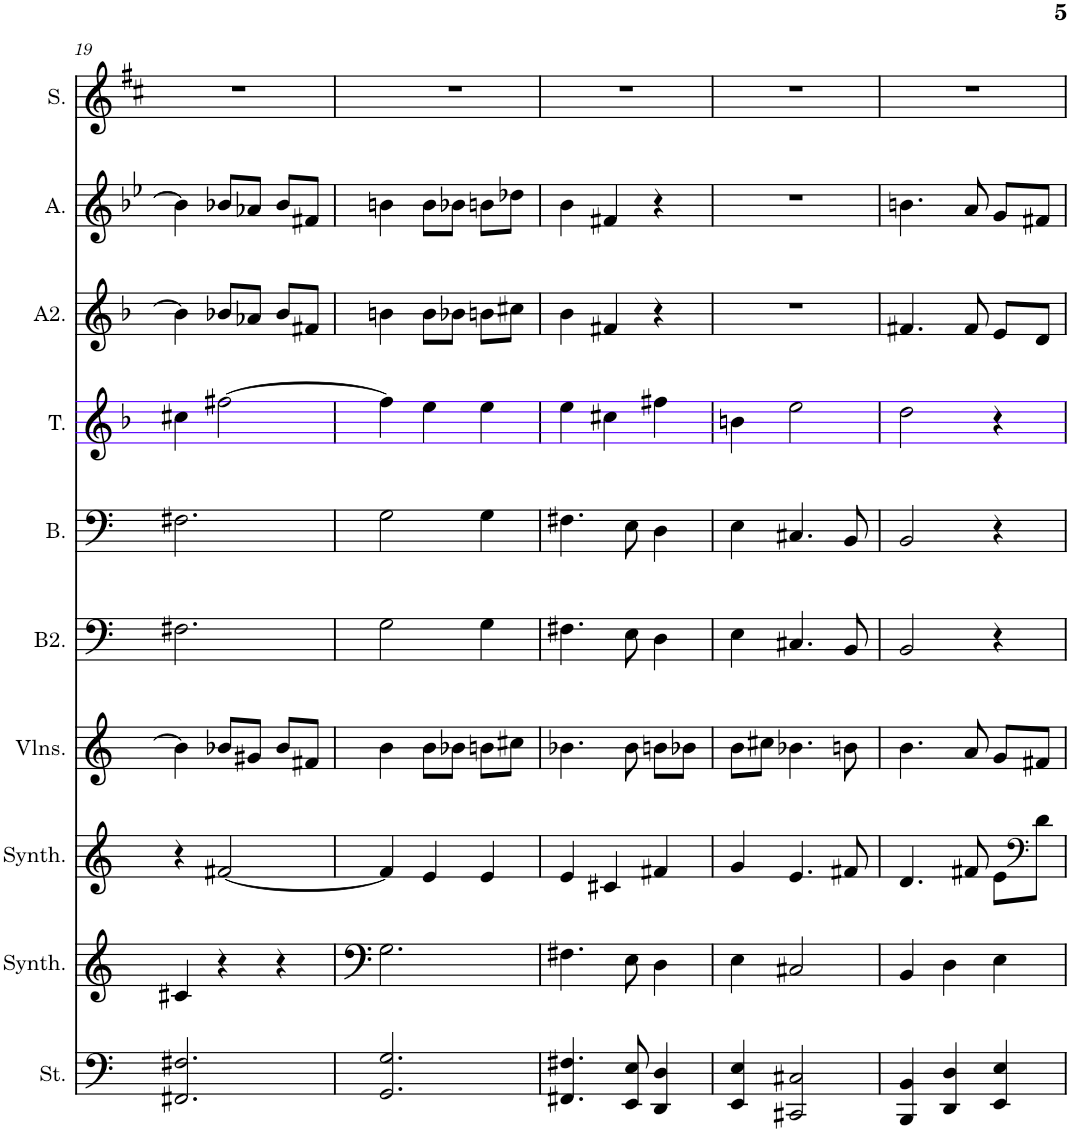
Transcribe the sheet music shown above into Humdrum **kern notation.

**kern	**kern	**kern	**kern	**kern	**kern	**kern	**kern	**kern	**kern
*part10	*part9	*part8	*part7	*part6	*part5	*part4	*part3	*part2	*part1
*staff10	*staff9	*staff8	*staff7	*staff6	*staff5	*staff4	*staff3	*staff2	*staff1
*I"Cordes, D'Bass/Strings, etc	*I"Synthétiseur d'instruments à cordes, Synth strings, etc	*I"Synthétiseur d'instruments à cordes, Synth strings 2	*I"Violons, 1st violins	*I"Basse 2	*I"Basse	*I"Tenor	*I"Alto 2	*I"Alto	*I"Soprano
*I'St.	*I'Synth.	*I'Synth.	*I'Vlns.	*I'B2.	*I'B.	*I'T.	*I'A2.	*I'A.	*I'S.
!!LO:PB:g=z
*clefF4	*clefG2	*clefG2	*clefG2	*clefF4	*clefF4	*clefG2	*clefG2	*clefG2	*clefG2
*k[]	*k[]	*k[]	*k[]	*k[]	*k[]	*k[b-]	*k[b-]	*k[b-e-]	*k[f#c#]
*M3/4	*M3/4	*M3/4	*M3/4	*M3/4	*M3/4	*M3/4	*M3/4	*M3/4	*M3/4
=19	=19	=19	=19	=19	=19	=19	=19	=19	=19
2.FF#X/ 2.F#X/	4c#X/	4r	4b\]	2.F#X\	2.F#X\	4cc#X\	4b\]	4b\]	2.r
.	4r	[2f#X/	8b-X/L	.	.	[2ff#X\	8b-X/L	8b-X/L	.
.	.	.	8g#X/J	.	.	.	8a-X/J	8a-X/J	.
.	4r	.	8b-/L	.	.	.	8b-/L	8b-/L	.
.	.	.	8f#X/J	.	.	.	8f#X/J	8f#X/J	.
=20	=20	=20	=20	=20	=20	=20	=20	=20	=20
2.GG/ 2.G/	2.G\	4f#/]	4b\	2G\	2G\	4ff#\]	4bn\	4bn\	2.r
.	.	4e/	8b\L	.	.	4ee\	8b\L	8b\L	.
.	.	.	8b-X\J	.	.	.	8b-X\J	8b-X\J	.
.	.	4e/	8bn\L	4G\	4G\	4ee\	8bn\L	8bn\L	.
.	.	.	8cc#X\J	.	.	.	8cc#X\J	8dd-X\J	.
=21	=21	=21	=21	=21	=21	=21	=21	=21	=21
4.FF#X/ 4.F#X/	4.F#X\	4e/	4.b-X\	4.F#X\	4.F#X\	4ee\	4b-\	4b-\	2.r
.	.	4c#X/	.	.	.	4cc#X\	4f#X/	4f#X/	.
8EE/ 8E/	8E\	.	8b-\	8E\	8E\	.	.	.	.
4DD/ 4D/	4D\	4f#X/	8bn\L	4D\	4D\	4ff#X\	4r	4r	.
.	.	.	8b-X\J	.	.	.	.	.	.
=22	=22	=22	=22	=22	=22	=22	=22	=22	=22
4EE/ 4E/	4E\	4g/	8b\L	4E\	4E\	4bn\	2.r	2.r	2.r
.	.	.	8cc#X\J	.	.	.	.	.	.
2CC#X/ 2C#X/	2C#X/	4.e/	4.b-X\	4.C#X/	4.C#X/	2ee\	.	.	.
.	.	8f#X/	8bn\	8BB/	8BB/	.	.	.	.
=23	=23	=23	=23	=23	=23	=23	=23	=23	=23
4BBB/ 4BB/	4BB/	4.d/	4.b\	2BB/	2BB/	2dd\	4.f#X/	4.bn\	2.r
4DD/ 4D/	4D\	.	.	.	.	.	.	.	.
.	.	8f#X/	8a/	.	.	.	8f#/	8a/	.
4EE/ 4E/	4E\	8e\L	8g/L	4r	4r	4r	8e/L	8g/L	.
*	*	*clefF4	*	*	*	*	*	*	*
.	.	8d\J	8f#X/J	.	.	.	8d/J	8f#X/J	.
=	=	=	=	=	=	=	=	=	=
*-	*-	*-	*-	*-	*-	*-	*-	*-	*-
